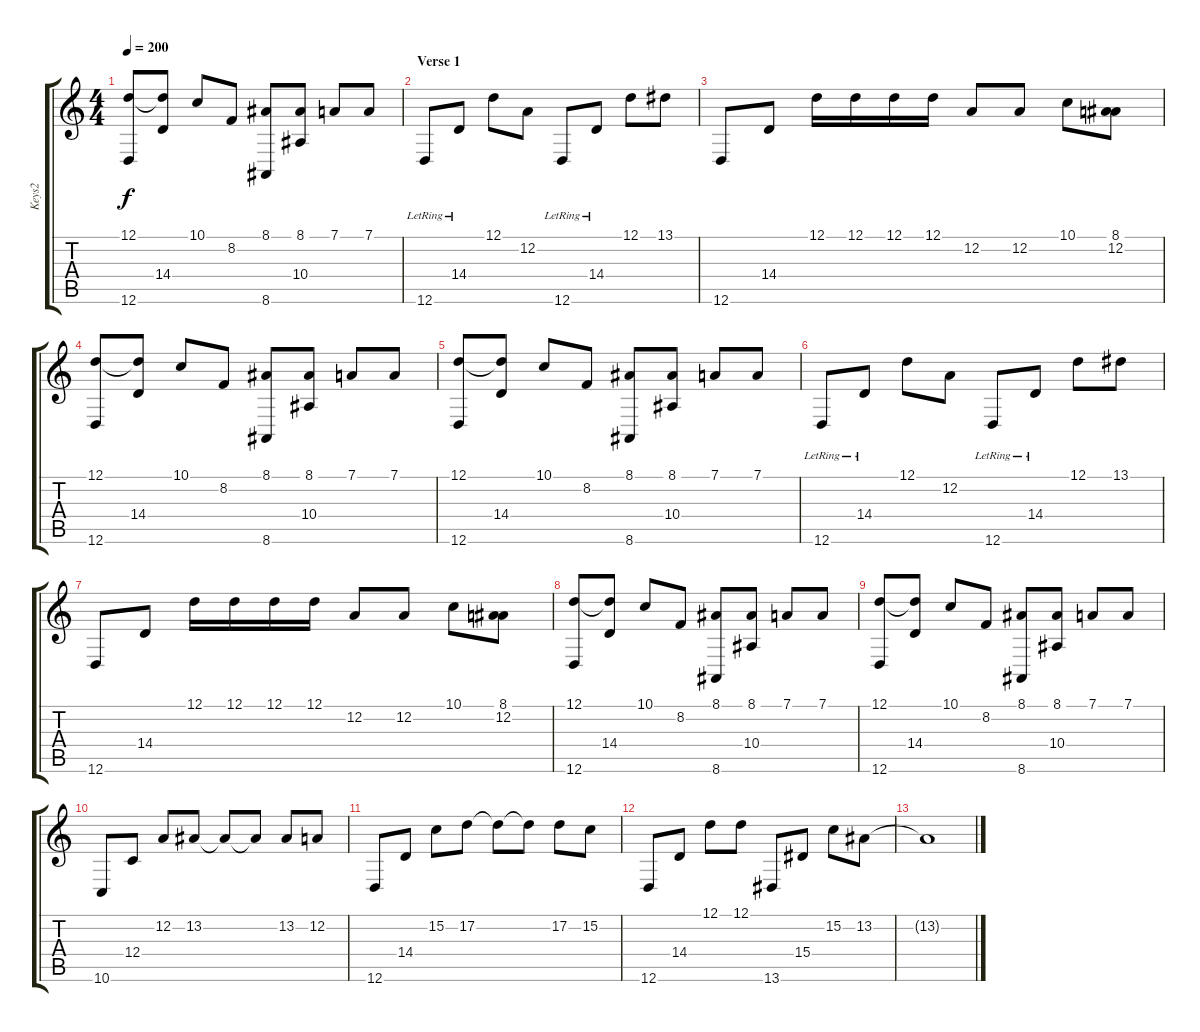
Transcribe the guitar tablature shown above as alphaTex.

\track ("Keys2" "Keys2") {instrument musicbox}
\staff {score tabs}
\tuning (D4 A3 F3 C3 G2 D2) {hide}
\ts (4 4)
\tempo 200
\clef g2
\ks c
(12.1 12.6).8{dy f} (12.1{t} 14.4).8 10.1.8 8.2.8 (8.1 8.6).8 (8.1 10.4).8 7.1.8 7.1.8 |
\section ("" "Verse 1")
12.6{lr}.8 14.4{lr}.8 12.1.8 12.2.8 12.6{lr}.8 14.4{lr}.8 12.1.8 13.1.8 |
12.6.8 14.4.8 12.1.16 12.1.16 12.1.16 12.1.16 12.2.8 12.2.8 10.1.8 (8.1 12.2).8 |
(12.1 12.6).8 (12.1{t} 14.4).8 10.1.8 8.2.8 (8.1 8.6).8 (8.1 10.4).8 7.1.8 7.1.8 |
(12.1 12.6).8 (12.1{t} 14.4).8 10.1.8 8.2.8 (8.1 8.6).8 (8.1 10.4).8 7.1.8 7.1.8 |
12.6{lr}.8 14.4{lr}.8 12.1.8 12.2.8 12.6{lr}.8 14.4{lr}.8 12.1.8 13.1.8 |
12.6.8 14.4.8 12.1.16 12.1.16 12.1.16 12.1.16 12.2.8 12.2.8 10.1.8 (8.1 12.2).8 |
(12.1 12.6).8 (12.1{t} 14.4).8 10.1.8 8.2.8 (8.1 8.6).8 (8.1 10.4).8 7.1.8 7.1.8 |
(12.1 12.6).8 (12.1{t} 14.4).8 10.1.8 8.2.8 (8.1 8.6).8 (8.1 10.4).8 7.1.8 7.1.8 |
10.6.8 12.4.8 12.2.8 13.2.8 13.2{t}.8 13.2{t}.8 13.2.8 12.2.8 |
12.6.8 14.4.8 15.2.8 17.2.8 17.2{t}.8 17.2{t}.8 17.2.8 15.2.8 |
12.6.8 14.4.8 12.1.8 12.1.8 13.6.8 15.4.8 15.2.8 13.2.8 |
13.2{t}.1
